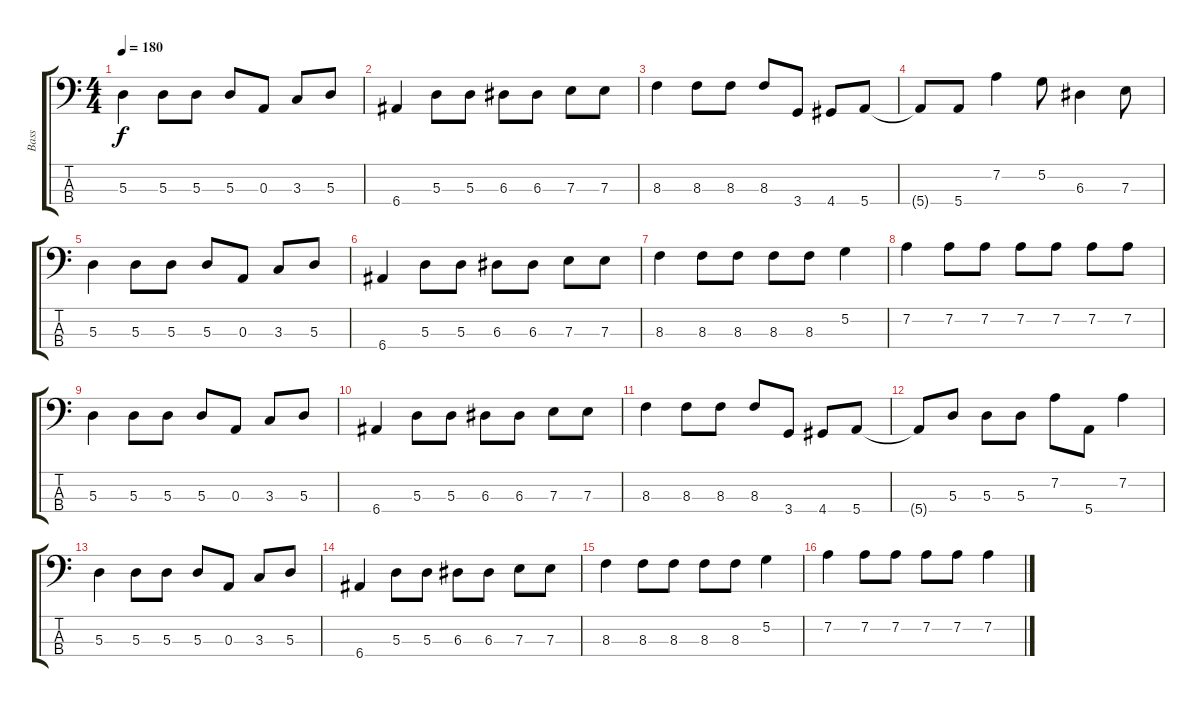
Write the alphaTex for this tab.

\track ("Bass" "Bass") {instrument electricbassfinger}
\staff {score tabs}
\tuning (G2 D2 A1 E1) {hide}
\ts (4 4)
\tempo 180
\clef f4
\ks c
5.3.4{dy f} 5.3.8 5.3.8 5.3.8 0.3.8 3.3.8 5.3.8 |
6.4.4 5.3.8 5.3.8 6.3.8 6.3.8 7.3.8 7.3.8 |
8.3.4 8.3.8 8.3.8 8.3.8 3.4.8 4.4.8 5.4.8 |
5.4{t}.8 5.4.8 7.2.4 5.2.8 6.3.4 7.3.8 |
5.3.4 5.3.8 5.3.8 5.3.8 0.3.8 3.3.8 5.3.8 |
6.4.4 5.3.8 5.3.8 6.3.8 6.3.8 7.3.8 7.3.8 |
8.3.4 8.3.8 8.3.8 8.3.8 8.3.8 5.2.4 |
7.2.4 7.2.8 7.2.8 7.2.8 7.2.8 7.2.8 7.2.8 |
5.3.4 5.3.8 5.3.8 5.3.8 0.3.8 3.3.8 5.3.8 |
6.4.4 5.3.8 5.3.8 6.3.8 6.3.8 7.3.8 7.3.8 |
8.3.4 8.3.8 8.3.8 8.3.8 3.4.8 4.4.8 5.4.8 |
5.4{t}.8 5.3.8 5.3.8 5.3.8 7.2.8 5.4.8 7.2.4 |
5.3.4 5.3.8 5.3.8 5.3.8 0.3.8 3.3.8 5.3.8 |
6.4.4 5.3.8 5.3.8 6.3.8 6.3.8 7.3.8 7.3.8 |
8.3.4 8.3.8 8.3.8 8.3.8 8.3.8 5.2.4 |
7.2.4 7.2.8 7.2.8 7.2.8 7.2.8 7.2.4
